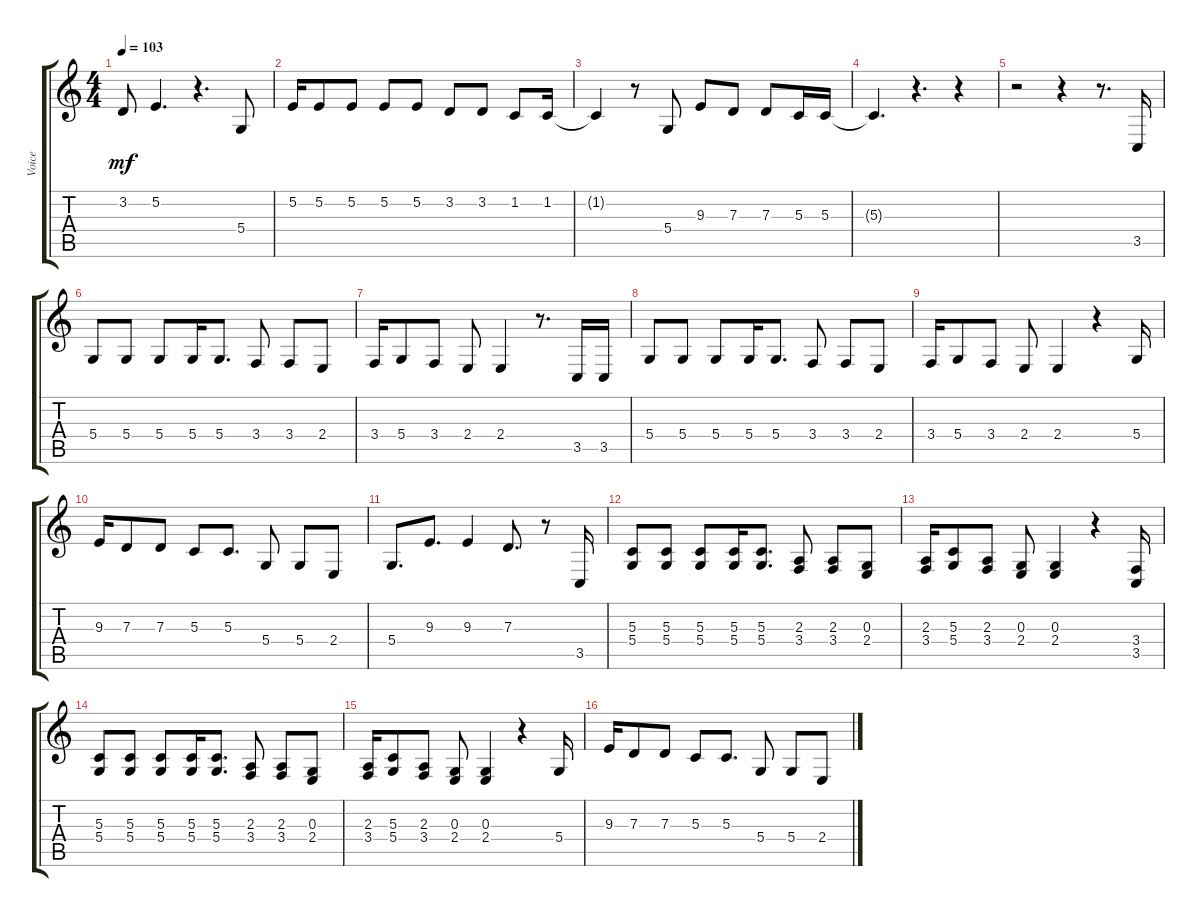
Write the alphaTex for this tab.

\track ("Voice" "Voice") {instrument lead2sawtooth}
\staff {score tabs}
\tuning (E4 B3 G3 D3 A2 E2) {hide}
\ts (4 4)
\tempo 103
\clef g2
\ks c
3.2{t}.8{dy mf} 5.2.4{d} r.4{d} 5.4.8 |
5.2.16 5.2.8 5.2.8 5.2.8 5.2.8 3.2.8 3.2.8 1.2.8 1.2.16 |
1.2{t}.4 r.8 5.4.8 9.3.8 7.3.8 7.3.8 5.3.16 5.3.16 |
5.3{t}.4{d} r.4{d} r.4 |
r.2 r.4 r.8{d} 3.5.16 |
5.4.8 5.4.8 5.4.8 5.4.16 5.4.8{d} 3.4.8 3.4.8 2.4.8 |
3.4.16 5.4.8 3.4.8 2.4.8 2.4.4 r.8{d} 3.5.16 3.5.16 |
5.4.8 5.4.8 5.4.8 5.4.16 5.4.8{d} 3.4.8 3.4.8 2.4.8 |
3.4.16 5.4.8 3.4.8 2.4.8 2.4.4 r.4 5.4.16 |
9.3.16 7.3.8 7.3.8 5.3.8 5.3.8{d} 5.4.8 5.4.8 2.4.8 |
5.4.8{d} 9.3.8{d} 9.3.4 7.3.8{d} r.8 3.5.16 |
(5.3 5.4).8 (5.3 5.4).8 (5.3 5.4).8 (5.3 5.4).16 (5.3 5.4).8{d} (2.3 3.4).8 (2.3 3.4).8 (0.3 2.4).8 |
(2.3 3.4).16 (5.3 5.4).8 (2.3 3.4).8 (0.3 2.4).8 (0.3 2.4).4 r.4 (3.4 3.5).16 |
(5.3 5.4).8 (5.3 5.4).8 (5.3 5.4).8 (5.3 5.4).16 (5.3 5.4).8{d} (2.3 3.4).8 (2.3 3.4).8 (0.3 2.4).8 |
(2.3 3.4).16 (5.3 5.4).8 (2.3 3.4).8 (0.3 2.4).8 (0.3 2.4).4 r.4 5.4.16 |
9.3.16 7.3.8 7.3.8 5.3.8 5.3.8{d} 5.4.8 5.4.8 2.4.8
